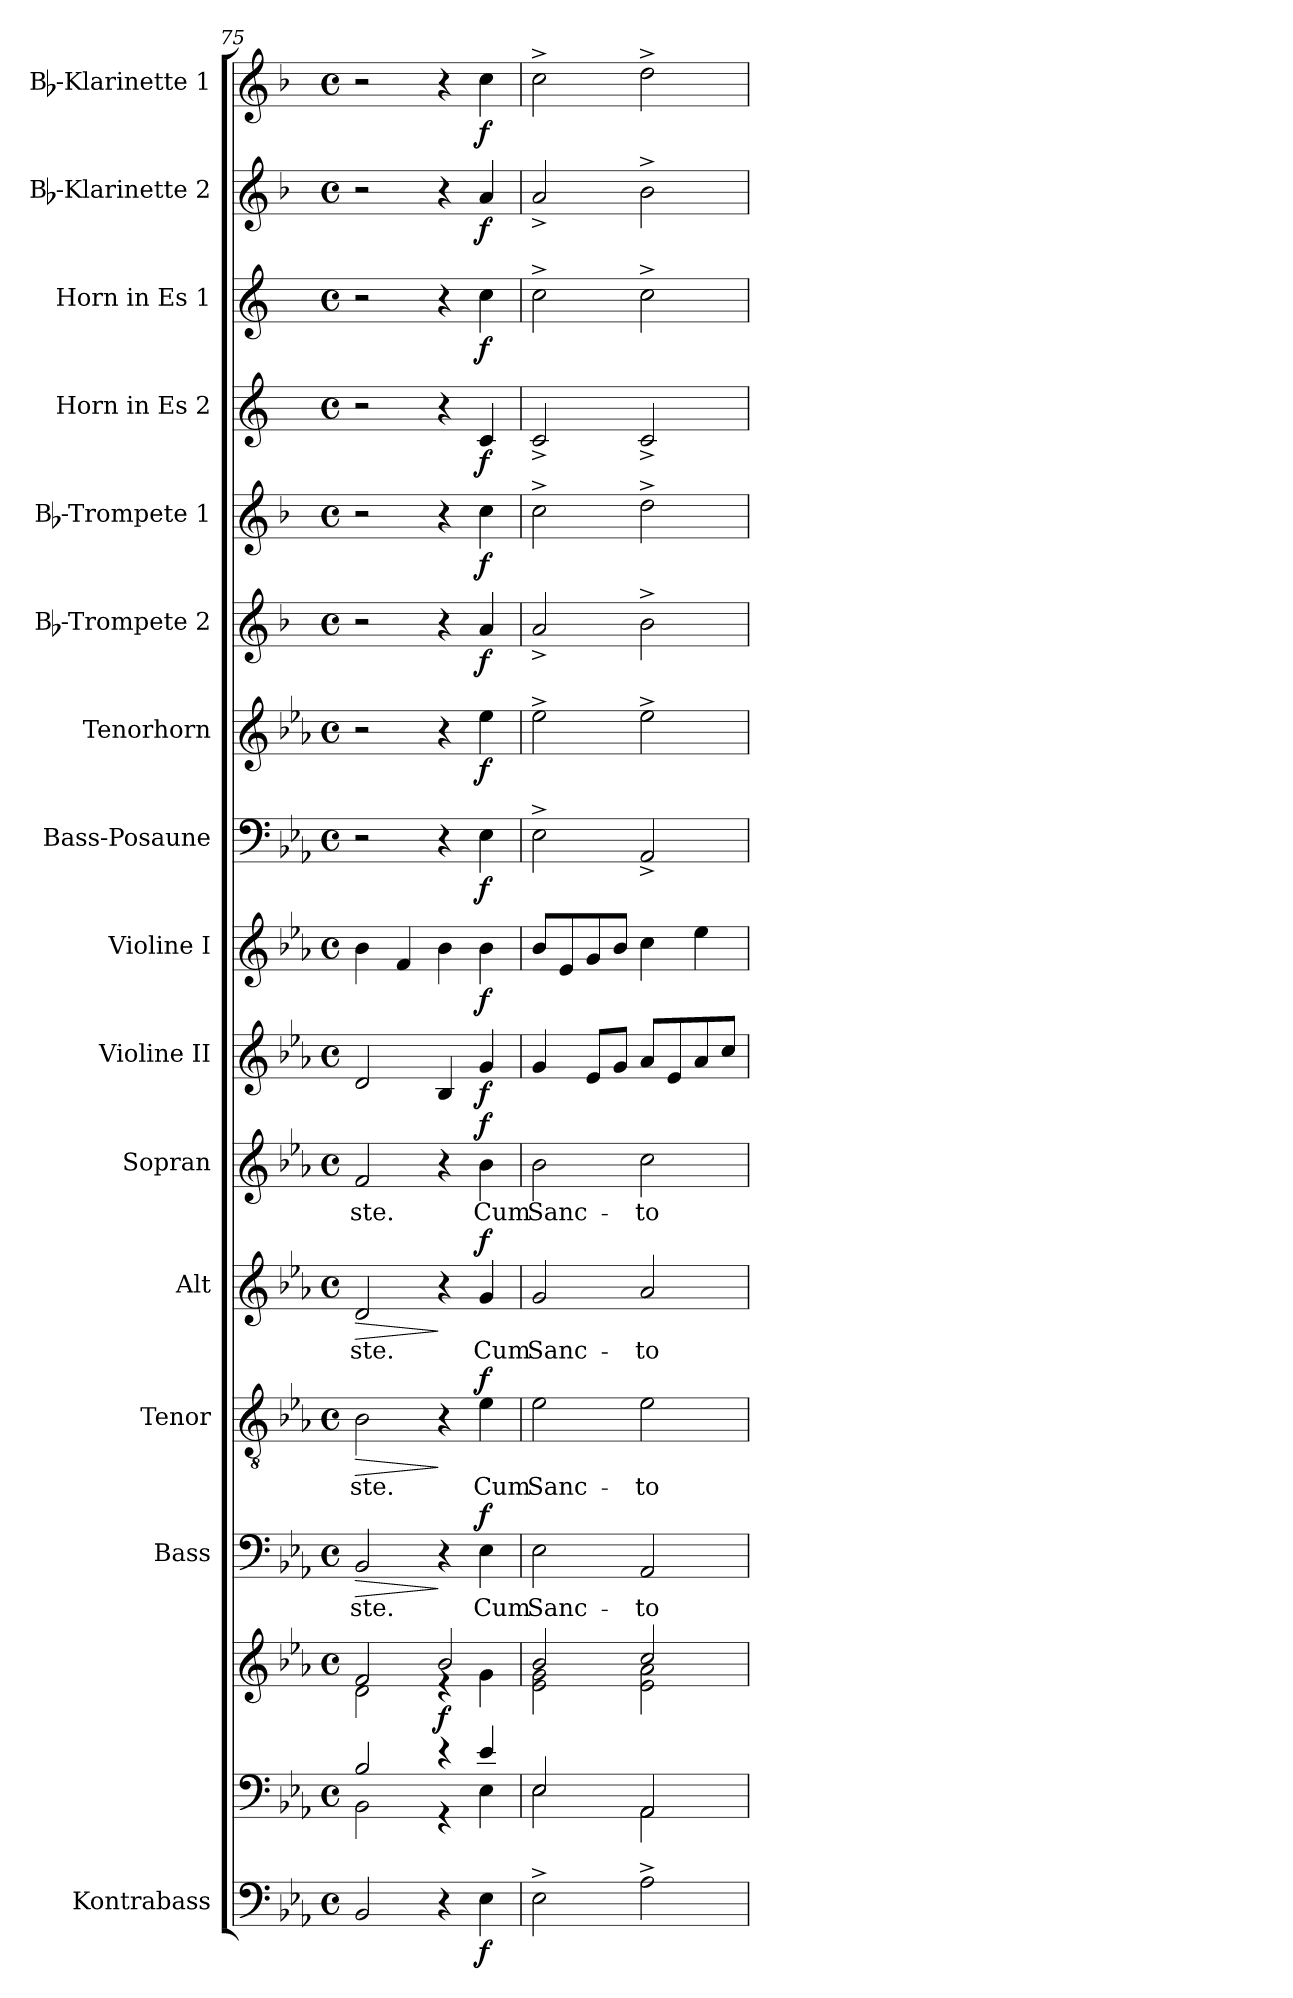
**kern	**dynam	**kern	**kern	**dynam	**kern	**text	**dynam	**kern	**text	**dynam	**kern	**text	**dynam	**kern	**text	**dynam	**kern	**dynam	**kern	**dynam	**kern	**dynam	**kern	**dynam	**kern	**dynam	**kern	**dynam	**kern	**dynam	**kern	**dynam	**kern	**dynam	**kern	**dynam
*part16	*part16	*part15	*part15	*part15	*part14	*part14	*part14	*part13	*part13	*part13	*part12	*part12	*part12	*part11	*part11	*part11	*part10	*part10	*part9	*part9	*part8	*part8	*part7	*part7	*part6	*part6	*part5	*part5	*part4	*part4	*part3	*part3	*part2	*part2	*part1	*part1
*staff17	*staff17	*staff16	*staff15	*staff15/16	*staff14	*staff14	*staff14	*staff13	*staff13	*staff13	*staff12	*staff12	*staff12	*staff11	*staff11	*staff11	*staff10	*staff10	*staff9	*staff9	*staff8	*staff8	*staff7	*staff7	*staff6	*staff6	*staff5	*staff5	*staff4	*staff4	*staff3	*staff3	*staff2	*staff2	*staff1	*staff1
*I"Kontrabass	*	*	*	*	*I"Bass	*	*	*I"Tenor	*	*	*I"Alt	*	*	*I"Sopran	*	*	*I"Violine II	*	*I"Violine I	*	*I"Bass-Posaune	*	*I"Tenorhorn	*	*I"Bb-Trompete 2	*	*I"Bb-Trompete 1	*	*I"Horn in Es 2	*	*I"Horn in Es 1	*	*I"Bb-Klarinette 2	*	*I"Bb-Klarinette 1	*
*I'Kb.	*	*	*	*	*I'B.	*	*	*I'T.	*	*	*I'A.	*	*	*I'S.	*	*	*I'Vl. II	*	*I'Vl. I	*	*I'B. Pos.	*	*I'T. Hrn.	*	*I'Bb Trp. 2	*	*I'Bb Trp. 1	*	*	*	*	*	*I'Bb Kl. 2	*	*I'Bb Kl. 1	*
*clefF4	*	*clefF4	*clefG2	*	*clefF4	*	*	*clefGv2	*	*	*clefG2	*	*	*clefG2	*	*	*clefG2	*	*clefG2	*	*clefF4	*	*clefG2	*	*clefG2	*	*clefG2	*	*clefG2	*	*clefG2	*	*clefG2	*	*clefG2	*
*ITrd7c12	*	*	*	*	*	*	*	*	*	*	*	*	*	*	*	*	*	*	*	*	*	*	*ITrd8c14	*	*ITrd1c2	*	*ITrd1c2	*	*ITrd5c9	*	*ITrd5c9	*	*ITrd1c2	*	*ITrd1c2	*
*k[b-e-a-]	*	*k[b-e-a-]	*k[b-e-a-]	*	*k[b-e-a-]	*	*	*k[b-e-a-]	*	*	*k[b-e-a-]	*	*	*k[b-e-a-]	*	*	*k[b-e-a-]	*	*k[b-e-a-]	*	*k[b-e-a-]	*	*k[b-e-a-]	*	*k[b-e-a-]	*	*k[b-e-a-]	*	*k[b-e-a-]	*	*k[b-e-a-]	*	*k[b-e-a-]	*	*k[b-e-a-]	*
*E-:	*	*E-:	*E-:	*	*E-:	*	*	*E-:	*	*	*E-:	*	*	*E-:	*	*	*E-:	*	*E-:	*	*E-:	*	*E-:	*	*E-:	*	*E-:	*	*E-:	*	*E-:	*	*E-:	*	*E-:	*
*M4/4	*	*M4/4	*M4/4	*	*M4/4	*	*	*M4/4	*	*	*M4/4	*	*	*M4/4	*	*	*M4/4	*	*M4/4	*	*M4/4	*	*M4/4	*	*M4/4	*	*M4/4	*	*M4/4	*	*M4/4	*	*M4/4	*	*M4/4	*
*met(c)	*	*met(c)	*met(c)	*	*met(c)	*	*	*met(c)	*	*	*met(c)	*	*	*met(c)	*	*	*met(c)	*	*met(c)	*	*met(c)	*	*met(c)	*	*met(c)	*	*met(c)	*	*met(c)	*	*met(c)	*	*met(c)	*	*met(c)	*
=75	=75	=75	=75	=75	=75	=75	=75	=75	=75	=75	=75	=75	=75	=75	=75	=75	=75	=75	=75	=75	=75	=75	=75	=75	=75	=75	=75	=75	=75	=75	=75	=75	=75	=75	=75	=75
*	*	*^	*^	*	*	*	*	*	*	*	*	*	*	*	*	*	*	*	*	*	*	*	*	*	*	*	*	*	*	*	*	*	*	*	*	*
!	!	!	!	!	!	!	!	!LO:LY:b	!LO:HP:b	!	!LO:LY:b	!LO:HP:b	!	!LO:LY:b	!LO:HP:b	!	!LO:LY:b	!	!	!	!	!	!	!	!	!	!	!	!	!	!	!	!	!	!	!	!	!
2BBB-/	.	2B-/	2BB-\	2f/	2d\	.	2BB-/	-ste.	>	2B-\	-ste.	>	2d/	-ste.	>	2f/	-ste.	.	2d/	.	4b-\	.	2r	.	2r	.	2r	.	2r	.	2r	.	2r	.	2r	.	2r	.
.	.	.	.	.	.	.	.	.	.	.	.	.	.	.	.	.	.	.	.	.	4f/	.	.	.	.	.	.	.	.	.	.	.	.	.	.	.	.	.
!	!	!	!	!	!	!LO:DY:b	!	!	!	!	!	!	!	!	!	!	!	!	!	!	!	!	!	!	!	!	!	!	!	!	!	!	!	!	!	!	!	!
4r	.	4r	4r	2b-/	4rd	f	4r	.	]	4r	.	]	4r	.	]	4r	.	.	4B-/	.	4b-\	.	4r	.	4r	.	4r	.	4r	.	4r	.	4r	.	4r	.	4r	.
!	!LO:DY:b	!	!	!	!	!	!	!LO:LY:b	!LO:DY:a	!	!LO:LY:b	!LO:DY:a	!	!LO:LY:b	!LO:DY:a	!	!LO:LY:b	!LO:DY:a	!	!LO:DY:b	!	!LO:DY:b	!	!LO:DY:b	!	!LO:DY:b	!	!LO:DY:b	!	!LO:DY:b	!	!LO:DY:b	!	!LO:DY:b	!	!LO:DY:b	!	!LO:DY:b
4EE-\	f	4e-/	4E-\	.	4g\	.	4E-\	Cum	f	4e-\	Cum	f	4g/	Cum	f	4b-\	Cum	f	4g/	f	4b-\	f	4E-\	f	4e-\	f	4g/	f	4b-\	f	4E-/	f	4e-\	f	4g/	f	4b-\	f
=76	=76	=76	=76	=76	=76	=76	=76	=76	=76	=76	=76	=76	=76	=76	=76	=76	=76	=76	=76	=76	=76	=76	=76	=76	=76	=76	=76	=76	=76	=76	=76	=76	=76	=76	=76	=76	=76	=76
!	!	!	!	!	!	!	!	!LO:LY:b	!	!	!LO:LY:b	!	!	!LO:LY:b	!	!	!LO:LY:b	!	!	!	!	!	!	!	!	!	!	!	!	!	!	!	!	!	!	!	!	!
2EE-^>\	.	2E-/	2E-\	2b-/	2e-\ 2g\	.	2E-\	Sanc-	.	2e-\	Sanc-	.	2g/	Sanc-	.	2b-\	Sanc-	.	4g/	.	8b-/L	.	2E-^>\	.	2e-^>\	.	2g^</	.	2b-^>\	.	2E-^</	.	2e-^>\	.	2g^</	.	2b-^>\	.
.	.	.	.	.	.	.	.	.	.	.	.	.	.	.	.	.	.	.	.	.	8e-/	.	.	.	.	.	.	.	.	.	.	.	.	.	.	.	.	.
.	.	.	.	.	.	.	.	.	.	.	.	.	.	.	.	.	.	.	8e-/L	.	8g/	.	.	.	.	.	.	.	.	.	.	.	.	.	.	.	.	.
.	.	.	.	.	.	.	.	.	.	.	.	.	.	.	.	.	.	.	8g/J	.	8b-/J	.	.	.	.	.	.	.	.	.	.	.	.	.	.	.	.	.
!	!	!	!	!	!	!	!	!LO:LY:b	!	!	!LO:LY:b	!	!	!LO:LY:b	!	!	!LO:LY:b	!	!	!	!	!	!	!	!	!	!	!	!	!	!	!	!	!	!	!	!	!
2AA-^>\	.	2AA-/	2AA-\	2cc/	2e-\ 2a-\	.	2AA-/	-to	.	2e-\	-to	.	2a-/	-to	.	2cc\	-to	.	8a-/L	.	4cc\	.	2AA-^</	.	2e-^>\	.	2a-^>\	.	2cc^>\	.	2E-^</	.	2e-^>\	.	2a-^>\	.	2cc^>\	.
.	.	.	.	.	.	.	.	.	.	.	.	.	.	.	.	.	.	.	8e-/	.	.	.	.	.	.	.	.	.	.	.	.	.	.	.	.	.	.	.
.	.	.	.	.	.	.	.	.	.	.	.	.	.	.	.	.	.	.	8a-/	.	4ee-\	.	.	.	.	.	.	.	.	.	.	.	.	.	.	.	.	.
.	.	.	.	.	.	.	.	.	.	.	.	.	.	.	.	.	.	.	8cc/J	.	.	.	.	.	.	.	.	.	.	.	.	.	.	.	.	.	.	.
*	*	*v	*v	*	*	*	*	*	*	*	*	*	*	*	*	*	*	*	*	*	*	*	*	*	*	*	*	*	*	*	*	*	*	*	*	*	*	*
*	*	*	*v	*v	*	*	*	*	*	*	*	*	*	*	*	*	*	*	*	*	*	*	*	*	*	*	*	*	*	*	*	*	*	*	*	*	*
=	=	=	=	=	=	=	=	=	=	=	=	=	=	=	=	=	=	=	=	=	=	=	=	=	=	=	=	=	=	=	=	=	=	=	=	=
*-	*-	*-	*-	*-	*-	*-	*-	*-	*-	*-	*-	*-	*-	*-	*-	*-	*-	*-	*-	*-	*-	*-	*-	*-	*-	*-	*-	*-	*-	*-	*-	*-	*-	*-	*-	*-
